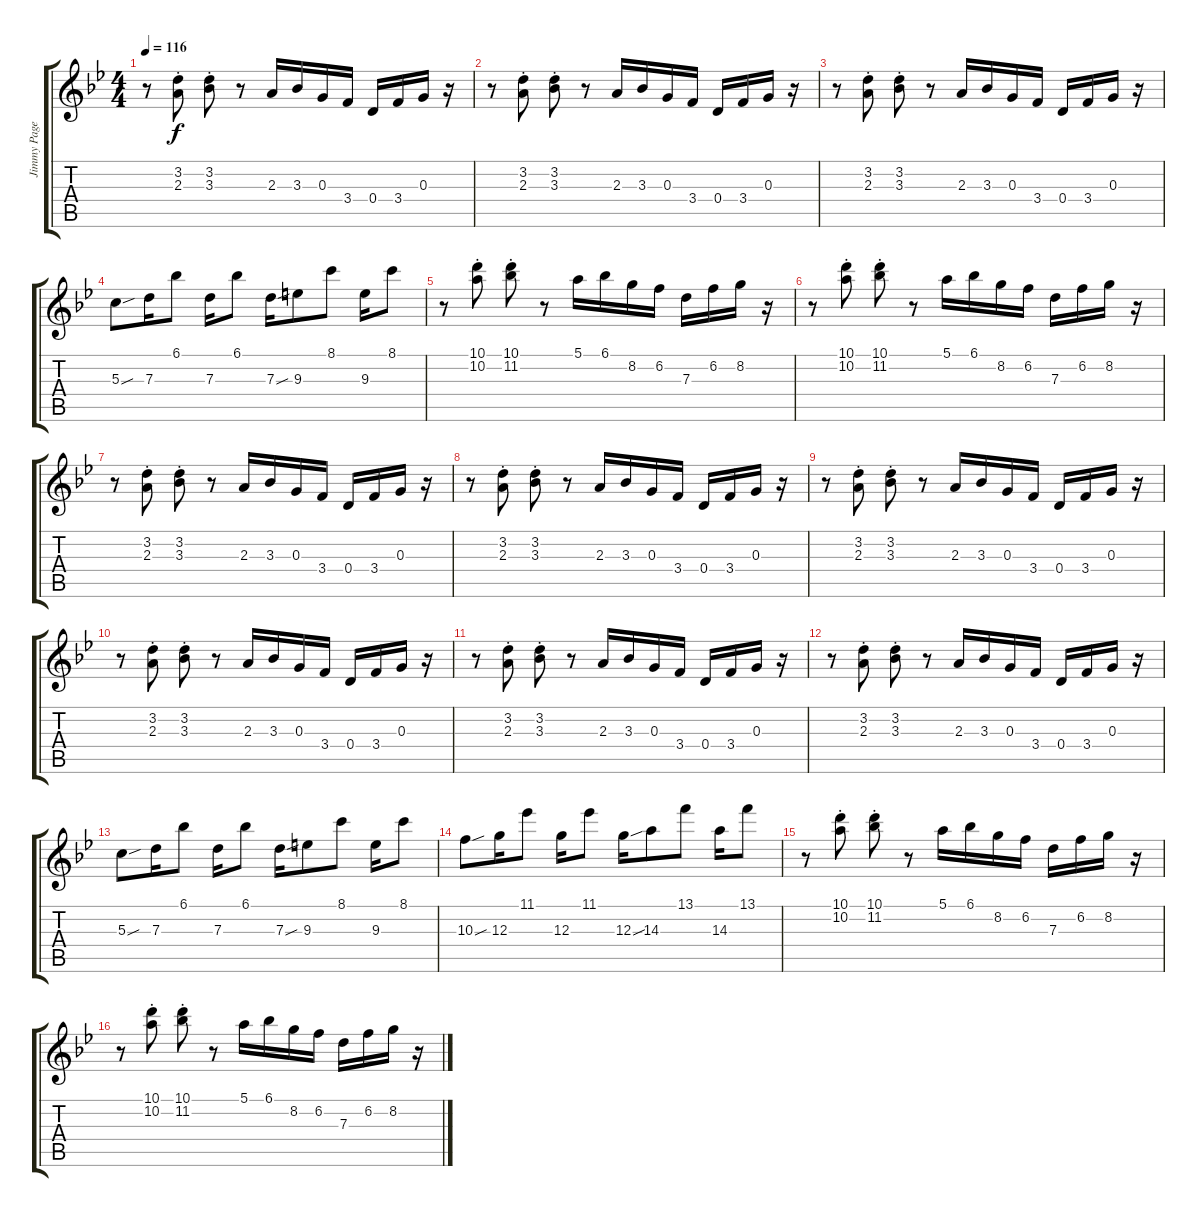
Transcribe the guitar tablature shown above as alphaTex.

\track ("Jimmy Page" "Jimmy Page") {instrument overdrivenguitar}
\staff {score tabs}
\tuning (E4 B3 G3 D3 A2 E2) {hide}
\ts (4 4)
\tempo 116
\clef g2
\ks bb
r.8{dy f} (3.2{st} 2.3{st}).8 (3.2{st} 3.3{st}).8 r.8 2.3.16 3.3.16 0.3.16 3.4.16 0.4.16 3.4.16 0.3.16 r.16 |
r.8 (3.2{st} 2.3{st}).8 (3.2{st} 3.3{st}).8 r.8 2.3.16 3.3.16 0.3.16 3.4.16 0.4.16 3.4.16 0.3.16 r.16 |
r.8 (3.2{st} 2.3{st}).8 (3.2{st} 3.3{st}).8 r.8 2.3.16 3.3.16 0.3.16 3.4.16 0.4.16 3.4.16 0.3.16 r.16 |
5.3{sou}.8 7.3.16 6.1.8 7.3.16 6.1.8 7.3{sou}.16 9.3.8 8.1.8 9.3.16 8.1.8 |
r.8 (10.1{st} 10.2).8 (10.1{st} 11.2).8 r.8 5.1.16 6.1.16 8.2.16 6.2.16 7.3.16 6.2.16 8.2.16 r.16 |
r.8 (10.1{st} 10.2).8 (10.1{st} 11.2).8 r.8 5.1.16 6.1.16 8.2.16 6.2.16 7.3.16 6.2.16 8.2.16 r.16 |
r.8 (3.2{st} 2.3{st}).8 (3.2{st} 3.3{st}).8 r.8 2.3.16 3.3.16 0.3.16 3.4.16 0.4.16 3.4.16 0.3.16 r.16 |
r.8 (3.2{st} 2.3{st}).8 (3.2{st} 3.3{st}).8 r.8 2.3.16 3.3.16 0.3.16 3.4.16 0.4.16 3.4.16 0.3.16 r.16 |
r.8 (3.2{st} 2.3{st}).8 (3.2{st} 3.3{st}).8 r.8 2.3.16 3.3.16 0.3.16 3.4.16 0.4.16 3.4.16 0.3.16 r.16 |
r.8 (3.2{st} 2.3{st}).8 (3.2{st} 3.3{st}).8 r.8 2.3.16 3.3.16 0.3.16 3.4.16 0.4.16 3.4.16 0.3.16 r.16 |
r.8 (3.2{st} 2.3{st}).8 (3.2{st} 3.3{st}).8 r.8 2.3.16 3.3.16 0.3.16 3.4.16 0.4.16 3.4.16 0.3.16 r.16 |
r.8 (3.2{st} 2.3{st}).8 (3.2{st} 3.3{st}).8 r.8 2.3.16 3.3.16 0.3.16 3.4.16 0.4.16 3.4.16 0.3.16 r.16 |
5.3{sou}.8 7.3.16 6.1.8 7.3.16 6.1.8 7.3{sou}.16 9.3.8 8.1.8 9.3.16 8.1.8 |
10.3{sou}.8 12.3.16 11.1.8 12.3.16 11.1.8 12.3{sou}.16 14.3.8 13.1.8 14.3.16 13.1.8 |
r.8 (10.1{st} 10.2{st}).8 (10.1{st} 11.2{st}).8 r.8 5.1.16 6.1.16 8.2.16 6.2.16 7.3.16 6.2.16 8.2.16 r.16 |
r.8 (10.1{st} 10.2{st}).8 (10.1{st} 11.2{st}).8 r.8 5.1.16 6.1.16 8.2.16 6.2.16 7.3.16 6.2.16 8.2.16 r.16
